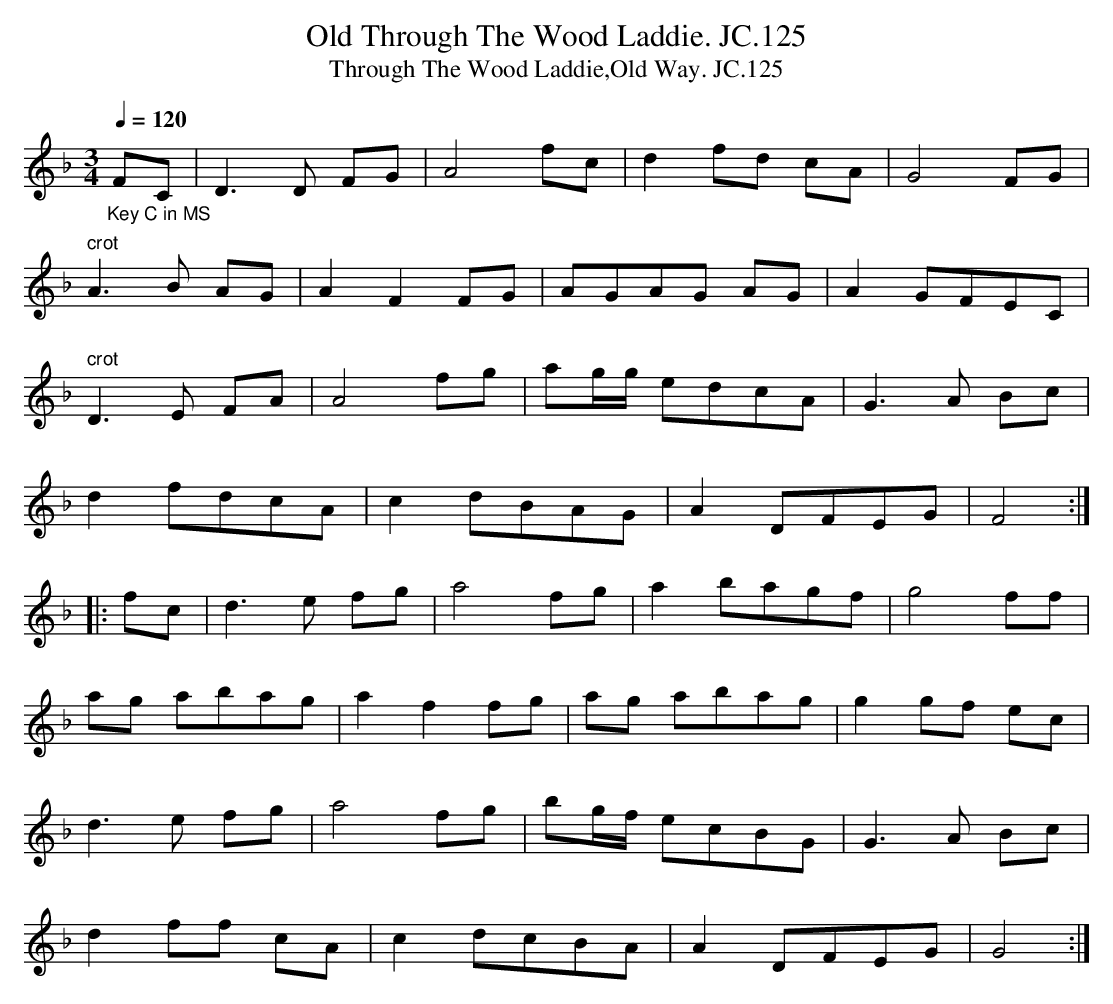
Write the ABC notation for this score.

X:1
T:Old Through The Wood Laddie. JC.125
T:Through The Wood Laddie,Old Way. JC.125
M:3/4
L:1/8
Q:1/4=120
K:F
"_Key C in MS"FC|\\
D3D FG|A4fc|d2fd cA|G4FG|
" crot"A3B AG|A2F2FG|AGAG AG|A2GFEC|
" crot"D3E FA|A4fg|ag/g/ edcA|G3A Bc|
d2fdcA|c2dBAG|A2DFEG|F4:|
|:fc|d3e fg|a4fg|a2bagf|g4ff|
ag abag|a2f2fg|ag abag|g2gf ec|
d3e fg|a4fg|bg/f/ ecBG|G3A Bc|
d2ff cA|c2dcBA|A2DFEG|G4:|
